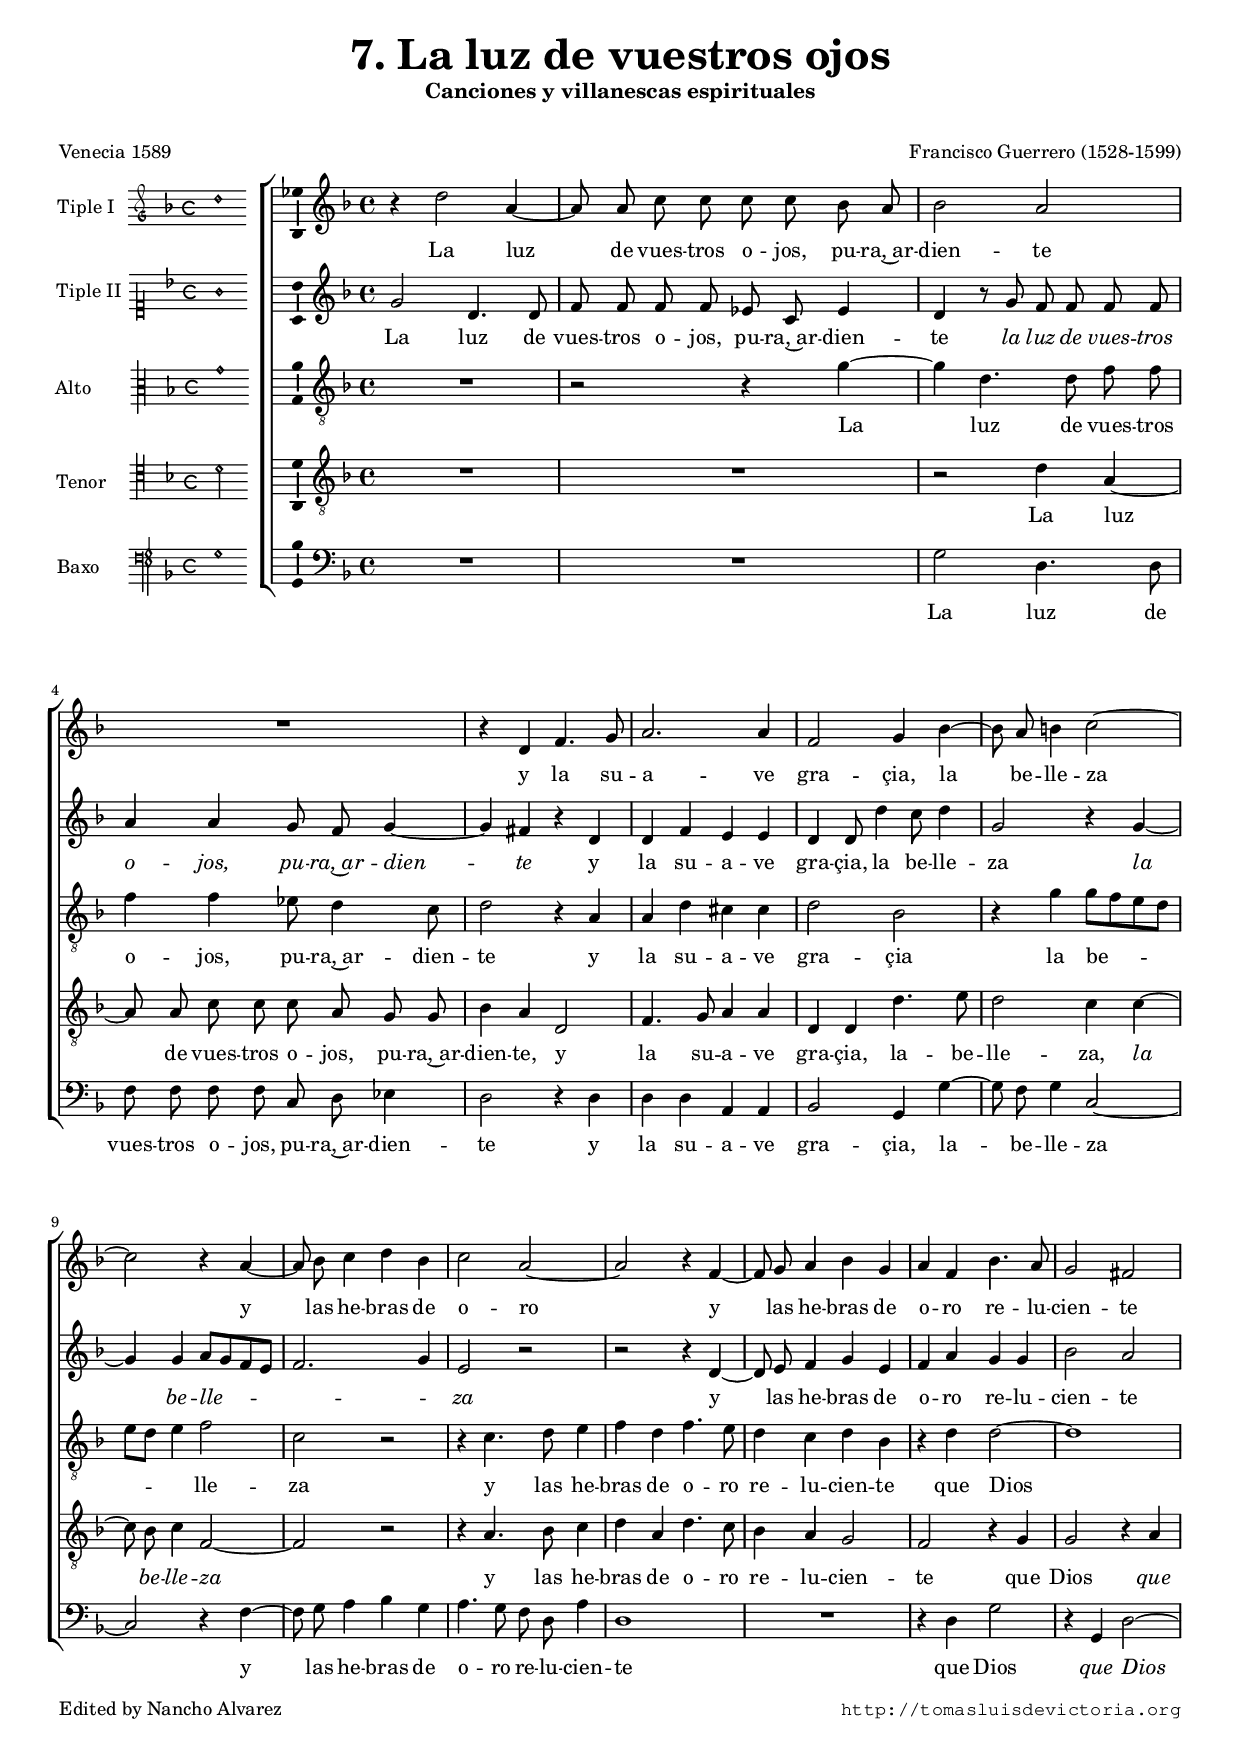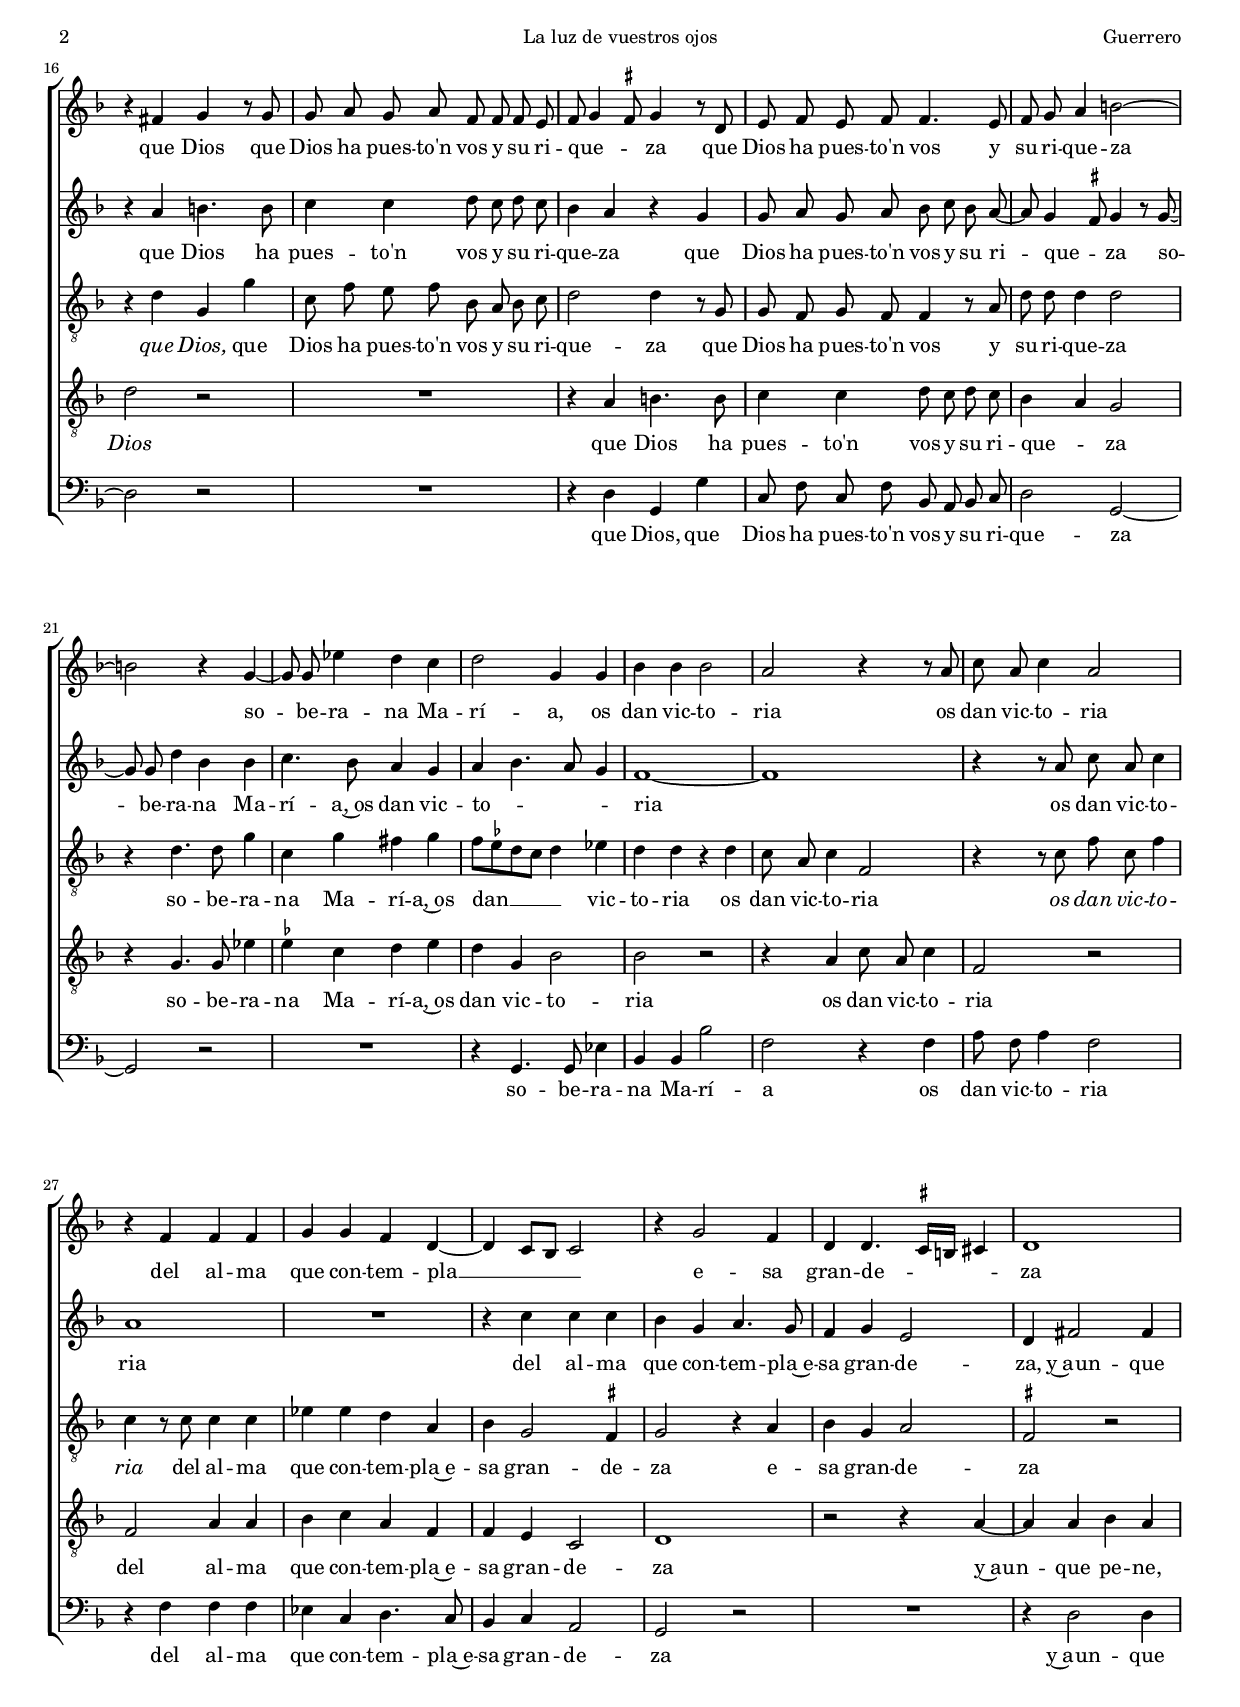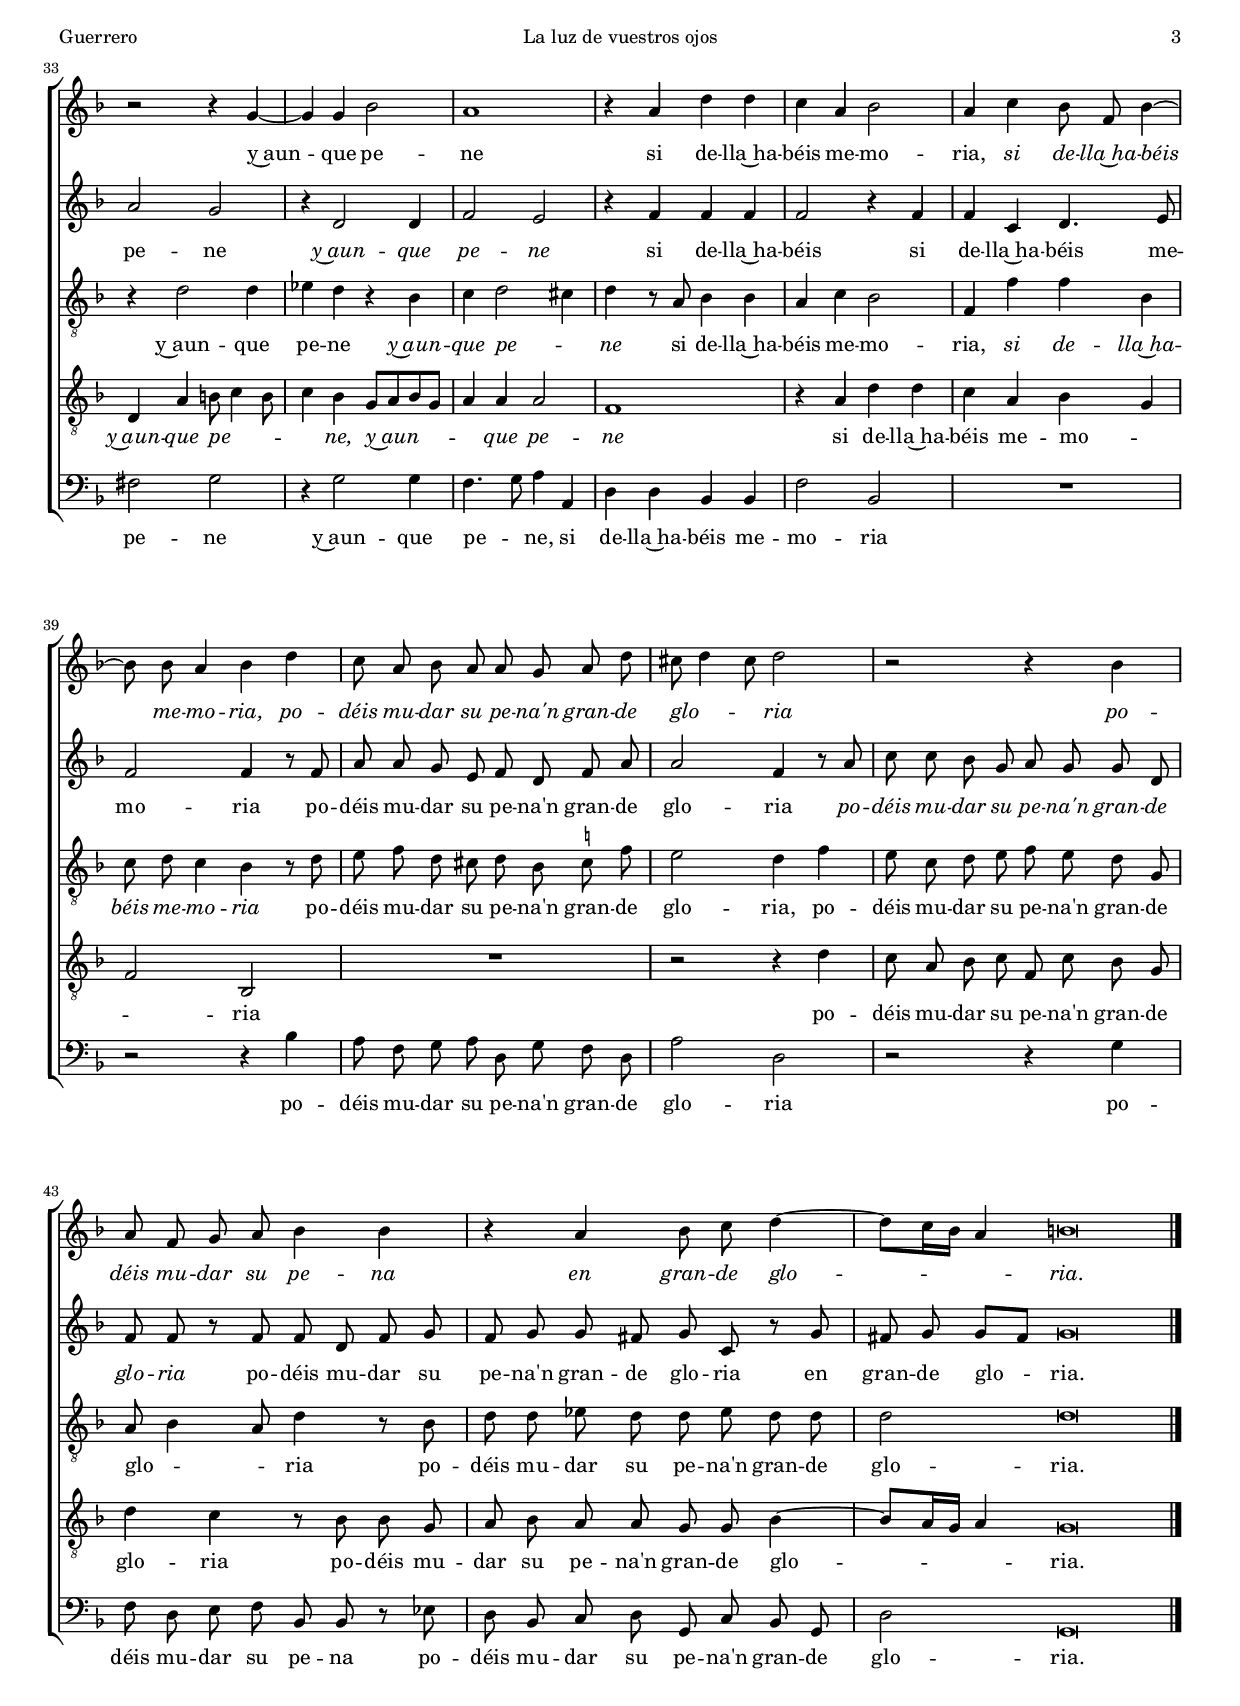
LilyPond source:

\version "2.18.0"

#(set-default-paper-size "a4")
#(set-global-staff-size 16.3)
#(ly:set-option 'point-and-click #f)
%mobile -s14.5 -i3.0

italicas=\override LyricText.font-shape = #'italic
rectas=\override LyricText.font-shape = #'upright
ss=\once \set suggestAccidentals = ##t
incipitwidth = 20

htitle="La luz de vuestros ojos"
hcomposer="Guerrero"

\header {
	title=\markup{\fontsize #3 "7. La luz de vuestros ojos"}
	subtitle=\markup{"Canciones y villanescas espirituales" }
	subsubtitle=\markup{\null \vspace #1 }
	composer="Francisco Guerrero (1528-1599)"
        pdfauthor=\composer
	%opus="(-)"
	poet=\markup{"Venecia 1589"}
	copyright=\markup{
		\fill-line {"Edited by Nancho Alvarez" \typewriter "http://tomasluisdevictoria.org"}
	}
%	tagline=""
}


global={\key f \major \time 4/4 \skip 1*45 \bar "|." }

cantus=\relative c''{
	r4 d2 a4 ~
	a8 a c c c c bes a
	bes2 a
	R1
	r4 d, f4. g8
	a2. a4
	f2 g4 bes ~
	bes8 a b4 c2 ~
	c r4 a ~
	a8 bes c4 d bes
	c2 a ~
	a2 r4 f ~
	f8 g a4 bes g
	a f bes4. a8
	g2 fis
	r4 fis g r8 g
	g8 a g a f f f e
	f g4 \ss fis8 g4 r8 d
	e f e f f4. e8
	f8 g a4 b2 ~
	b r4 g ~
	g8 g ees'4 d c
	d2 g,4 g
	bes bes bes2
	a2 r4 r8 a
	c a c4 a2
	r4 f f f
	g g f d ~
	d c8[ bes] c2
	r4 g'2 f4
	d d4. \ss cis16[ b] cis!4
	d1
	r2 r4 g4 ~
	g g bes2
	a1
	r4 a d d
	c a bes2
	a4 c bes8 f bes4 ~
	bes8 bes a4 bes d
	c8 a bes a a g a d
	cis d4 cis8 d2 
	r2 r4 bes
	a8 f g a bes4 bes
	r a bes8 c d4 ~
	d8[ c16 bes] a4 b\breve*1/4
}

cantusdos=\relative c''{
	g2 d4. d8
	f f f f ees c ees4
	d4 r8 g f f f f
	a4 a g8 f g4 ~
	g fis r4 d
	d f e e
	d d8 d'4 c8 d4
	g,2 r4 g ~
	g g a8[ g f e]
	f2. g4
	e2 r
	r2 r4 d ~
	d8 e f4 g e
	f a g g
	bes2 a
	r4 a b4. b8
	c4 c d8 c d c
	bes4 a r g
	g8 a g a bes c bes a ~
	a g4 \ss fis8 g4 r8 g ~
	g g d'4 bes bes
	c4. bes8 a4 g
	a bes4. a8 g4
	f1 ~
	f
	r4 r8 a c a c4
	a1
	R1
	r4 c c c
	bes g a4. g8
	f4 g e2
	d4 fis2 fis4
	a2 g
	r4 d2 d4
	f2 e
	r4 f f f
	f2 r4f
	f c d4. e8
	f2 f4 r8 f
	a a g e f d f a
	a2 f4 r8 a
	c c bes g a g g d
	f f r f f d f g
	f g g fis g c, r g'
	fis g g[ fis] g\breve*1/4
}

altus=\relative c''{
	R1
	r2 r4 g ~
	g d4. d8 f f
	f4 f ees8 d4 c8
	d2 r4 a
	a d cis cis
	d2 bes
	r4 g' g8[ f e d]
	e[ d] e4 f2
	c r
	r4 c4. d8 e4
	f4 d f4. e8
	d4 c d bes
	r4 d d2 ~
	d1
	r4 d g, g'
	c,8 f e f bes, a bes c 
	d2 d4 r8 g,
	g f g f f4 r8 a
	d d d4 d2
	r4 d4. d8 g4
	c, g' fis g
	f8[ \ss ees d c] d4 ees!
	d4 d r d
	c8 a c4 f,2
	r4 r8 c' f c f4
	c r8 c c4 c
	ees ees d a
	bes g2 \ss fis4
	g2 r4 a
	bes g a2
	\ss fis2 r %! falsa relación?
	r4 d'2 d4
	ees d r bes
	c d2 cis4
	d4 r8 a bes4 bes
	a c bes2
	f4 f' f bes,
	c8 d c4 bes r8 d
	e f d cis d bes \ss c f
	e2 d4 f
	e8 c d e f e d g,
	a bes4 a8 d4 r8 bes
	d d ees d d ees d d
	d2 d\breve*1/4
}

tenor=\relative c'{
	R1*2
	r2 d4 a ~
	a8 a c c c a g g
	bes4 a d,2
	f4. g8 a4 a
	d,4 d d'4. e8
	d2 c4 c ~
	c8 bes c4 f,2 ~
	f r
	r4 a4. bes8 c4
	d4 a d4. c8
	bes4 a g2
	f r4 g
	g2 r4 a
	d2 r
	R1
	r4 a b4. b8
	c4 c d8 c d c
	bes4 a g2
	r4 g4. g8 ees'4
	\ss ees4 c d ees
	d g, bes2
	bes2 r
	r4 a c8 a c4
	f,2 r
	f a4 a
	bes c a f
	f e c2
	d1
	r2 r4 a' ~
	a a bes a
	d, a' b8 c4 b8
	c4 bes g8[ a bes g]
	a4 a a2
	f1
	r4 a d d
	c a bes g
	f2 bes,
	R1
	r2 r4 d'
	c8 a bes c f, c' bes g
	d'4 c r8 bes bes g
	a bes a a g g bes4 ~
	bes8[ a16 g] a4 g\breve*1/4
}

bassus=\relative c'{
	R1*2
	g2 d4. d8
	f f f f c d ees4
	d2 r4 d
	d d a a
	bes2 g4 g' ~
	g8 f g4 c,2 ~
	c r4 f ~
	f8 g a4 bes g
	a4. g8 f d a'4
	d,1
	R1
	r4 d g2
	r4 g, d'2 ~
	d r
	R1
	r4 d g, g'
	c,8 f c f bes, a bes c
	d2 g, ~
	g r
	R1
	r4 g4. g8 ees'4
	bes4 bes bes'2
	f r4 f
	a8 f a4 f2
	r4 f f f
	ees c d4. c8
	bes4 c a2
	g r
	R1
	r4 d'2 d4
	fis2 g
	r4 g2 g4
	f4. g8 a4 a,
	d4 d bes bes
	f'2 bes,
	R1
	r2 r4 bes'
	a8 f g a d, g f d
	a'2 d,
	r2 r4 g
	f8 d e f bes, bes r ees
	d bes c d g, c bes g 
	d'2 g,\breve*1/4
}

textocantus=\lyricmode{
La luz de vues -- tros o -- jos, pu -- ra,~ar -- dien -- te
y la su -- a -- ve gra -- çia, la be -- lle -- za
y las he -- bras de o -- ro
y las he -- bras de o -- ro re -- lu -- cien -- te
que Dios
que Dios ha pues -- to'n vos y su ri -- que -- _ _ za
que Dios ha pues -- to'n vos y su ri -- que -- za
so -- be -- ra -- na Ma -- rí -- a,
os dan vic -- to -- ria
os dan vic -- to -- ria
del al -- ma que con -- tem -- pla __ _ _ 
e -- sa gran -- de -- _ _ za
y~aun -- que pe -- ne
si de -- lla~ha -- béis me -- mo -- ria,
\italicas
si de -- lla~ha -- béis me -- mo -- ria,
po -- déis mu -- dar su pe -- na'n gran -- de glo -- _ _ ria
po -- déis mu -- dar su pe -- na
en gran -- de glo -- _ ria.
}

textocantusdos=\lyricmode{
La luz de vues -- tros o -- jos, pu -- ra,~ar -- dien -- te
\italicas
la luz de vues -- tros o -- jos, pu -- ra,~ar -- dien -- te
\rectas
y la su -- a -- ve gra -- çia,
la be -- lle -- za
\italicas
la be -- lle -- _ _ za
\rectas
y las he -- bras de o -- ro re -- lu -- cien -- te
que Dios ha pues -- to'n vos y su ri -- que -- za
que Dios ha pues -- to'n vos y su ri -- que -- _ za
so -- be -- ra -- na Ma -- rí -- a,~os dan vic -- to -- _ _ _ ria
os dan vic -- to -- ria
del al -- ma que con -- tem -- pla~e -- sa gran -- de -- za,
y~aun -- que pe -- ne
\italicas
y~aun -- que pe -- ne
\rectas
si de -- lla~ha -- béis
si de -- lla~ha -- béis me -- mo -- ria
po -- déis mu -- dar su pe -- na'n gran -- de glo -- ria
\italicas
po -- déis mu -- dar su pe -- na'n gran -- de glo -- ria
\rectas
po -- déis mu -- dar su pe -- na'n gran -- de glo -- ria
en gran -- de glo -- ria.
}

textoaltus=\lyricmode{
La luz de vues -- tros o -- jos,
pu -- ra,~ar -- dien -- te
y la su -- a -- ve gra -- çia
la be -- _ _ lle -- za
y las he -- bras de o -- ro re -- lu -- cien -- te
que Dios
\italicas
que Dios,
\rectas
que Dios ha pues -- to'n vos y su ri -- que -- za
que Dios ha pues -- to'n vos y su ri -- que -- za
so -- be -- ra -- na Ma -- rí -- a,~os
dan __ _ vic -- to -- ria
os dan vic -- to -- ria
\italicas
os dan vic -- to -- ria
\rectas
del al -- ma que con -- tem -- pla~e -- sa gran -- de -- za
e -- sa gran -- de -- za
y~aun -- que pe -- ne
\italicas
y~aun -- que pe -- _ ne
\rectas
si de -- lla~ha -- béis me -- mo -- ria,
\italicas
si de -- lla~ha -- béis me -- mo -- ria
\rectas
po -- déis mu -- dar su pe -- na'n gran -- de glo -- ria,
po -- déis mu -- dar su pe -- na'n gran -- de glo -- _ _ ria
po -- déis mu -- dar su pe -- na'n gran -- de glo -- ria.
}

textotenor=\lyricmode{
La luz de vues -- tros o -- jos, pu -- ra,~ar -- dien -- te,
y la su -- a -- ve gra -- çia,
la -- be -- lle -- za,
\italicas
la be -- lle -- za
\rectas
y las he -- bras de o -- ro re -- lu -- cien -- te
que Dios
\italicas
que Dios
\rectas
que Dios ha pues -- to'n vos y su ri -- que -- _ za
so -- be -- ra -- na Ma -- rí -- a,~os dan vic -- to -- ria
os dan vic -- to -- ria
del al -- ma
que con -- tem -- pla~e -- sa gran -- de -- za
y~aun -- que pe -- ne,
\italicas
y~aun -- que pe -- _ _ _ ne,
y~aun -- _ que pe -- ne
\rectas
si de -- lla~ha -- béis me -- mo -- _ _ ria
po -- déis mu -- dar su pe -- na'n gran -- de glo -- ria
po -- déis mu -- dar su pe -- na'n gran -- de glo -- _ ria.
}

textobassus=\lyricmode{
La luz de vues -- tros o -- jos,
pu -- ra,~ar -- dien -- te
y la su -- a -- ve gra -- çia,
la -- be -- lle -- za
y las he -- bras de o -- ro re -- lu -- cien -- te
que Dios
\italicas
que Dios
\rectas
que Dios, que Dios
ha pues -- to'n vos y su ri -- que -- za
so -- be -- ra -- na Ma -- rí -- a
os dan vic -- to -- ria
del al -- ma que con -- tem -- pla~e -- sa gran -- de -- za
y~aun -- que pe -- ne
y~aun -- que pe -- _ ne,
si de -- lla~ha -- béis me -- mo -- ria
po -- déis mu -- dar su pe -- na'n gran -- de glo -- ria
po -- déis mu -- dar su pe -- na
po -- déis mu -- dar su pe -- na'n gran -- de glo -- ria.
}

incipitcantus=\markup{
	\score{
		{ 
		\set Staff.instrumentName="Tiple I  "
		\override NoteHead.style = #'neomensural
		\override Rest.style = #'neomensural
		\override Staff.TimeSignature.style = #'neomensural
		\cadenzaOn 
		\clef "petrucci-g"
		\key f \major
		\time 4/4
		d''1
		} 
	\layout {
		\context {\Voice
			\remove Ligature_bracket_engraver
			\consists Mensural_ligature_engraver
		}
		line-width=\incipitwidth
		indent = 0
	}
	}
}

incipitcantusdos=\markup{
	\score{
		{ 
		\set Staff.instrumentName="Tiple II "
		\override NoteHead.style = #'neomensural
		\override Rest.style = #'neomensural
		\override Staff.TimeSignature.style = #'neomensural
		\cadenzaOn 
		\clef "petrucci-c1"
		\key f \major
		\time 4/4
		g'1
		} 
	\layout {
		\context {\Voice
			\remove Ligature_bracket_engraver
			\consists Mensural_ligature_engraver
		}
		line-width=\incipitwidth
		indent = 0
	}
	}
}

incipitaltus=\markup{
	\score{
		{ 
		\set Staff.instrumentName="Alto       "
		\override NoteHead.style = #'neomensural
		\override Rest.style = #'neomensural
		\override Staff.TimeSignature.style = #'neomensural
		\cadenzaOn 
		\clef "petrucci-c3"
		\key f \major
		\time 4/4
		g'1
		} 
	\layout {
		\context {\Voice
			\remove Ligature_bracket_engraver
			\consists Mensural_ligature_engraver
		}
		line-width=\incipitwidth
		indent = 0
	}
	}
}

incipittenor=\markup{
	\score{
		{ 
		\set Staff.instrumentName="Tenor    "
		\override NoteHead.style = #'neomensural 
		\override Rest.style = #'neomensural
		\override Staff.TimeSignature.style = #'neomensural
		\cadenzaOn 
		\clef "petrucci-c4"
		\key f \major
		\time 4/4
		d'2
		} 
	\layout {
		\context {\Voice
			\remove Ligature_bracket_engraver
			\consists Mensural_ligature_engraver
		}
		line-width=\incipitwidth
		indent=0
	}
	}
}

incipitbassus=\markup{
	\score{
		{ 
		\set Staff.instrumentName="Baxo     "
		\override NoteHead.style = #'neomensural 
		\override Rest.style = #'neomensural
		\override Staff.TimeSignature.style = #'neomensural
		\cadenzaOn 
		\clef "petrucci-f4"
		\key f \major
		\time 4/4
		g1
		} 
	\layout {
		\context {\Voice
			\remove Ligature_bracket_engraver
			\consists Mensural_ligature_engraver
		}
		line-width=\incipitwidth
		indent=0
	}
	}
}



\score {\transpose c' c'{
\new ChoirStaff<<

	\new Staff <<\global
	\new Voice="v1" {
		\set Staff.instrumentName=\incipitcantus
		\clef "treble"
		\cantus }
	\new Lyrics \lyricsto "v1" {\textocantus }
	>>

	\new Staff <<\global
	\new Voice="v5" {
		\set Staff.instrumentName=\incipitcantusdos
		\clef "treble"
		\cantusdos }
	\new Lyrics \lyricsto "v5" {\textocantusdos }
	>>

	\new Staff <<\global
	\new Voice="v2" {
		\set Staff.instrumentName=\incipitaltus
		\clef "G_8"
		\altus }
	\new Lyrics \lyricsto "v2" {\textoaltus }
	>>
	
	\new Staff <<\global
	\new Voice="v3" {
		\set Staff.instrumentName=\incipittenor
		\clef "G_8"
		\tenor }
	\new Lyrics \lyricsto "v3" {\textotenor }
	>>

	\new Staff <<\global
	\new Voice="v4" {
		\set Staff.instrumentName=\incipitbassus
		\clef "bass"
		\bassus }
	\new Lyrics \lyricsto "v4" {\textobassus }
	>>
	
>>

	}%transpose

\layout{ 
	\context {\Lyrics 
		\override VerticalAxisGroup.staff-affinity = #UP
		\override VerticalAxisGroup.nonstaff-relatedstaff-spacing =
			#'((basic-distance . 0) (minimum-distance . 0) (padding . 1))
		\override LyricText.font-size = #1.2
		\override LyricHyphen.minimum-distance = #0.5
	}
	\context {\Score 
		tempoHideNote = ##t
		\override BarNumber.padding = #2 
	}
	\context {\Voice 
		%melismaBusyProperties = #'()
		autoBeaming = ##f
	}
	\context {\Staff 
                %\RemoveEmptyStaves
                %\override VerticalAxisGroup.remove-first = ##t
		\override VerticalAxisGroup.staff-staff-spacing =
			#'((basic-distance . 11) (minimum-distance . 0) (padding . 1))
		\consists Ambitus_engraver 
		\override LigatureBracket.padding = #1
	}
}

%\midi { \mtempo }

}


\paper{
	evenHeaderMarkup=\markup  \fill-line { \fromproperty #'page:page-number-string \htitle \hcomposer }
	oddHeaderMarkup= \markup  \fill-line { \on-the-fly #not-first-page \hcomposer \on-the-fly #not-first-page \htitle \on-the-fly #not-first-page \fromproperty #'page:page-number-string }
	%system-count=14
	%page-count = 4
        %systems-per-page = 3
	ragged-last-bottom = ##f
	indent=3.6\cm
	system-system-spacing =
	#'((basic-distance . 20) (minimum-distance . 0) (padding . 5))
	top-system-spacing = % header
	#'((basic-distance . 9) (minimum-distance . 0) (padding . 0))
	last-bottom-spacing = % footer
	#'((basic-distance . 12) (minimum-distance . 0) (padding . 0))
	markup-system-spacing.padding = #1.5
}
